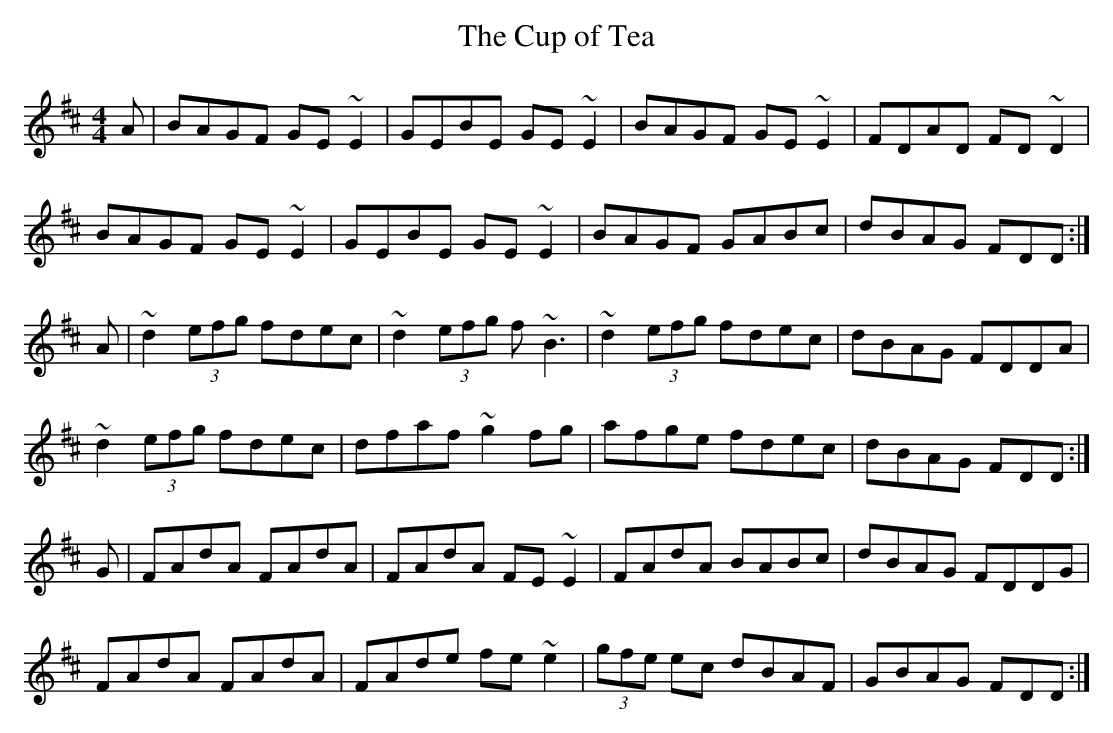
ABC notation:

X:1
T:The Cup of Tea
L:1/8
M:4/4
K:D
A|BAGF GE~E2|GEBE GE~E2| BAGF GE~E2|FDAD FD ~D2|
BAGF GE~E2|GEBE GE~E2| BAGF GABc|dBAG FDD:|
A|~d2 (3efg fdec|~d2 (3efg f~B3| ~d2 (3efg fdec|dBAG FDDA |
~d2 (3efg fdec|dfaf ~g2 fg| afge fdec | dBAG FDD :|
G| FAdA FAdA| FAdA FE~E2|FAdA BABc|dBAG FDDG|
FAdA FAdA| FAde fe ~e2| (3gfe ec dBAF | GBAG FDD :|
